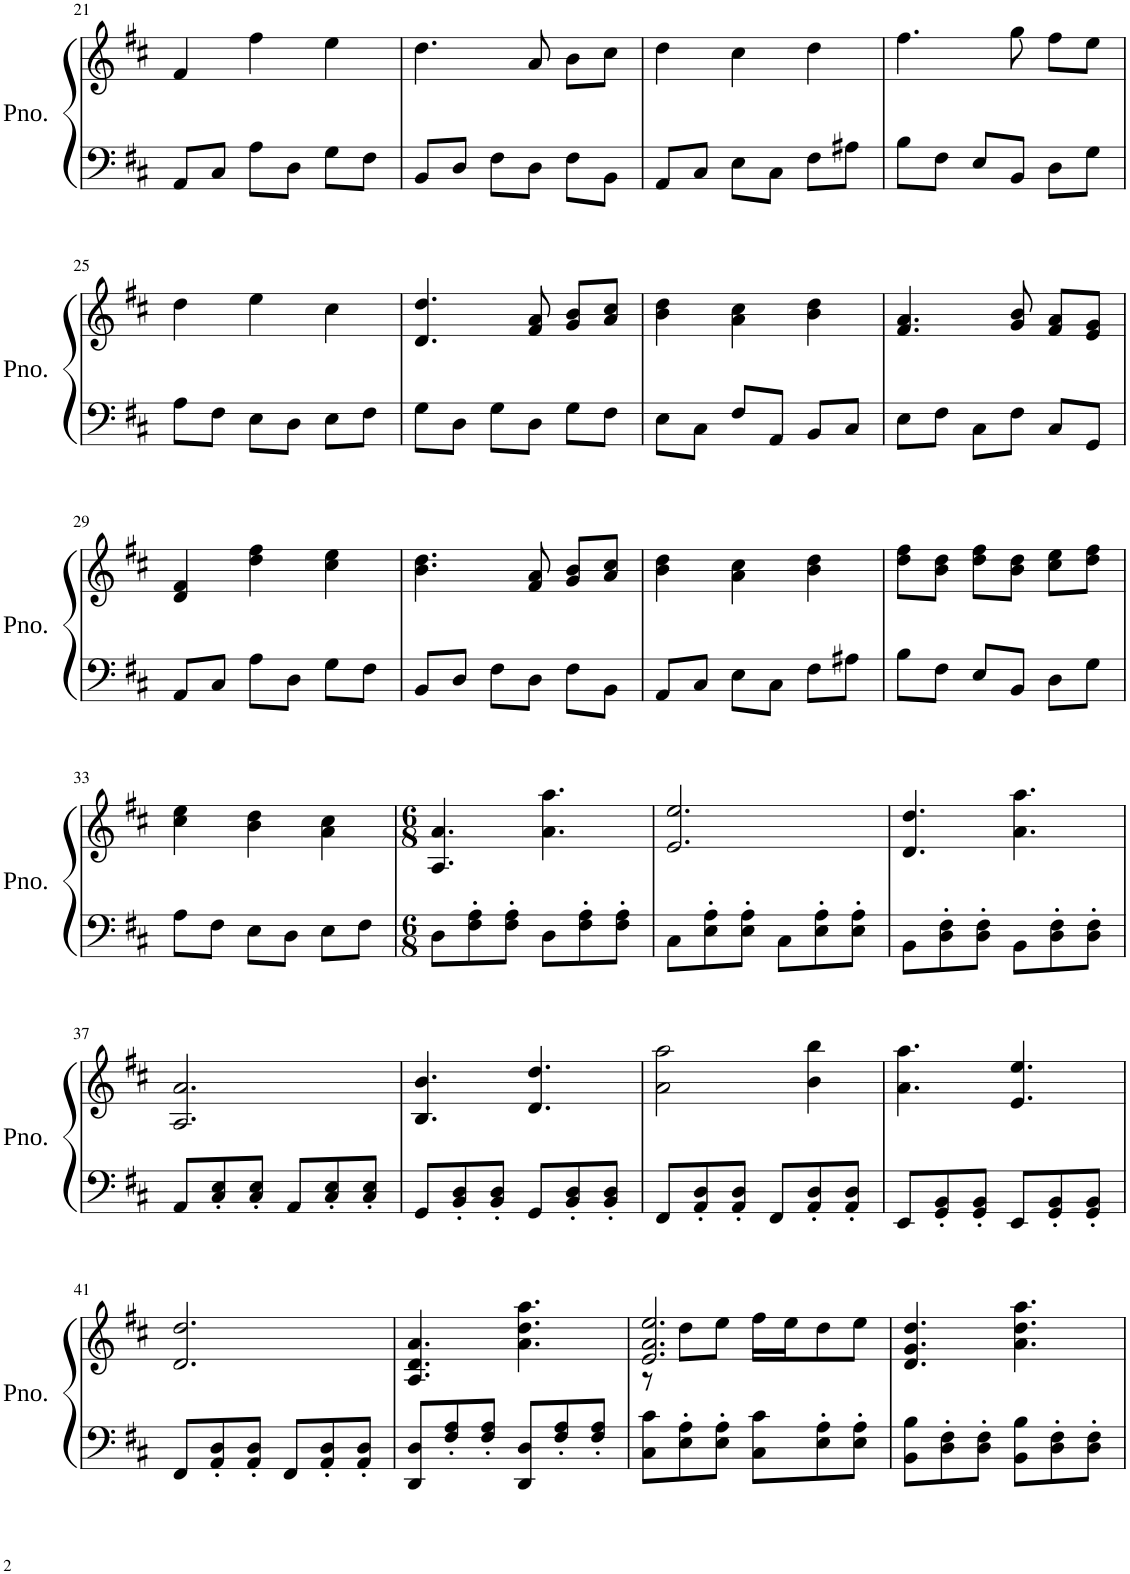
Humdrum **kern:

**kern	**kern
*part1	*part1
*staff2	*staff1
*I"Piano	*
*I'Pno.	*
!!LO:PB:g=z
*clefF4	*clefG2
*k[f#c#]	*k[f#c#]
*M3/4	*M3/4
=21	=21
8AA/L	4f#/
8C#/J	.
8A\L	4ff#\
8D\J	.
8G\L	4ee\
8F#\J	.
=22	=22
8BB/L	4.dd\
8D/J	.
8F#\L	.
8D\J	8a/
8F#\L	8b\L
8BB\J	8cc#\J
=23	=23
8AA/L	4dd\
8C#/J	.
8E\L	4cc#\
8C#\J	.
8F#\L	4dd\
8A#X\J	.
=24	=24
8B\L	4.ff#\
8F#\J	.
8E/L	.
8BB/J	8gg\
8D\L	8ff#\L
8G\J	8ee\J
!!LO:LB:g=z
=25	=25
8A\L	4dd\
8F#\J	.
8E\L	4ee\
8D\J	.
8E\L	4cc#\
8F#\J	.
=26	=26
8G\L	4.d/ 4.dd/
8D\J	.
8G\L	.
8D\J	8f#/ 8a/
8G\L	8g/ 8b/L
8F#\J	8a/ 8cc#/J
=27	=27
8E\L	4b\ 4dd\
8C#\J	.
8F#/L	4a\ 4cc#\
8AA/J	.
8BB/L	4b\ 4dd\
8C#/J	.
=28	=28
8E\L	4.f#/ 4.a/
8F#\J	.
8C#\L	.
8F#\J	8g/ 8b/
8C#/L	8f#/ 8a/L
8GG/J	8e/ 8g/J
!!LO:LB:g=z
=29	=29
8AA/L	4d/ 4f#/
8C#/J	.
8A\L	4dd\ 4ff#\
8D\J	.
8G\L	4cc#\ 4ee\
8F#\J	.
=30	=30
8BB/L	4.b\ 4.dd\
8D/J	.
8F#\L	.
8D\J	8f#/ 8a/
8F#\L	8g/ 8b/L
8BB\J	8a/ 8cc#/J
=31	=31
8AA/L	4b\ 4dd\
8C#/J	.
8E\L	4a\ 4cc#\
8C#\J	.
8F#\L	4b\ 4dd\
8A#X\J	.
=32	=32
8B\L	8dd\ 8ff#\L
8F#\J	8b\ 8dd\J
8E/L	8dd\ 8ff#\L
8BB/J	8b\ 8dd\J
8D\L	8cc#\ 8ee\L
8G\J	8dd\ 8ff#\J
!!LO:LB:g=z
=33	=33
8A\L	4cc#\ 4ee\
8F#\J	.
8E\L	4b\ 4dd\
8D\J	.
8E\L	4a\ 4cc#\
8F#\J	.
=34	=34
*M6/8	*M6/8
8D\L	4.A/ 4.a/
8F#\' 8A\'	.
8F#\' 8A\'J	.
8D\L	4.a\ 4.aa\
8F#\' 8A\'	.
8F#\' 8A\'J	.
=35	=35
8C#\L	2.e/ 2.ee/
8E\' 8A\'	.
8E\' 8A\'J	.
8C#\L	.
8E\' 8A\'	.
8E\' 8A\'J	.
=36	=36
8BB\L	4.d/ 4.dd/
8D\' 8F#\'	.
8D\' 8F#\'J	.
8BB\L	4.a\ 4.aa\
8D\' 8F#\'	.
8D\' 8F#\'J	.
!!LO:LB:g=z
=37	=37
8AA/L	2.A/ 2.a/
8C#/' 8E/'	.
8C#/' 8E/'J	.
8AA/L	.
8C#/' 8E/'	.
8C#/' 8E/'J	.
=38	=38
8GG/L	4.B/ 4.b/
8BB/' 8D/'	.
8BB/' 8D/'J	.
8GG/L	4.d/ 4.dd/
8BB/' 8D/'	.
8BB/' 8D/'J	.
=39	=39
8FF#/L	2a\ 2aa\
8AA/' 8D/'	.
8AA/' 8D/'J	.
8FF#/L	.
8AA/' 8D/'	4b\ 4bb\
8AA/' 8D/'J	.
=40	=40
8EE/L	4.a\ 4.aa\
8GG/' 8BB/'	.
8GG/' 8BB/'J	.
8EE/L	4.e/ 4.ee/
8GG/' 8BB/'	.
8GG/' 8BB/'J	.
!!LO:LB:g=z
=41	=41
8FF#/L	2.d/ 2.dd/
8AA/' 8D/'	.
8AA/' 8D/'J	.
8FF#/L	.
8AA/' 8D/'	.
8AA/' 8D/'J	.
=42	=42
8DD/ 8D/L	4.A/ 4.d/ 4.a/
8F#/' 8A/'	.
8F#/' 8A/'J	.
8DD/ 8D/L	4.a\ 4.dd\ 4.aa\
8F#/' 8A/'	.
8F#/' 8A/'J	.
=43	=43
*	*^
8C#\ 8c#\L	2.e/ 2.a/ 2.ee/	8r
8E\' 8A\'	.	8dd\L
8E\' 8A\'J	.	8ee\J
8C#\ 8c#\L	.	16ff#\LL
.	.	16ee\J
8E\' 8A\'	.	8dd\
8E\' 8A\'J	.	8ee\J
*	*v	*v
=44	=44
8BB\ 8B\L	4.d/ 4.g/ 4.dd/
8D\' 8F#\'	.
8D\' 8F#\'J	.
8BB\ 8B\L	4.a\ 4.dd\ 4.aa\
8D\' 8F#\'	.
8D\' 8F#\'J	.
=	=
*-	*-
